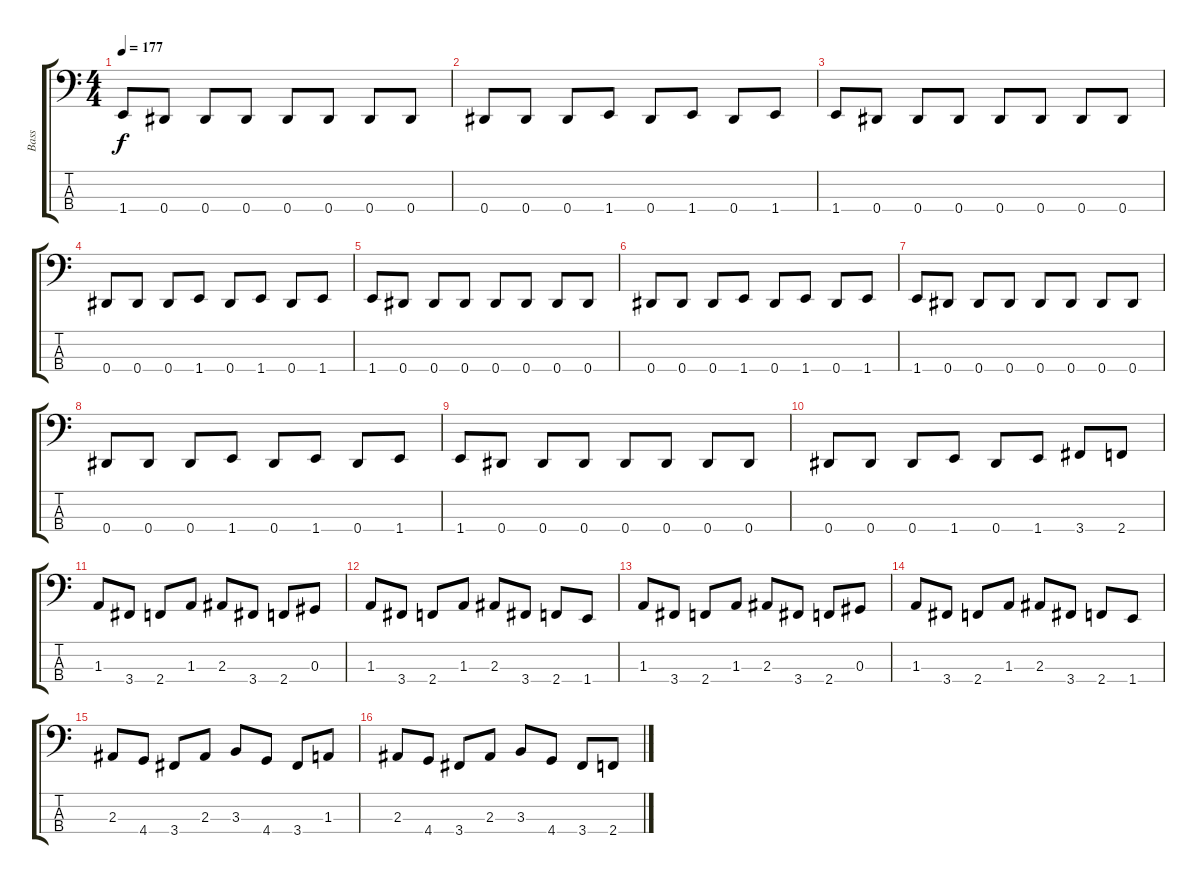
\track ("Bass" "Bass") {instrument electricbassfinger}
\staff {score tabs}
\tuning (Gb2 Db2 Ab1 Eb1) {hide}
\ts (4 4)
\tempo 177
\clef f4
\ks c
1.4.8{dy f} 0.4.8 0.4.8 0.4.8 0.4.8 0.4.8 0.4.8 0.4.8 |
0.4.8 0.4.8 0.4.8 1.4.8 0.4.8 1.4.8 0.4.8 1.4.8 |
1.4.8 0.4.8 0.4.8 0.4.8 0.4.8 0.4.8 0.4.8 0.4.8 |
0.4.8 0.4.8 0.4.8 1.4.8 0.4.8 1.4.8 0.4.8 1.4.8 |
1.4.8 0.4.8 0.4.8 0.4.8 0.4.8 0.4.8 0.4.8 0.4.8 |
0.4.8 0.4.8 0.4.8 1.4.8 0.4.8 1.4.8 0.4.8 1.4.8 |
1.4.8 0.4.8 0.4.8 0.4.8 0.4.8 0.4.8 0.4.8 0.4.8 |
0.4.8 0.4.8 0.4.8 1.4.8 0.4.8 1.4.8 0.4.8 1.4.8 |
1.4.8 0.4.8 0.4.8 0.4.8 0.4.8 0.4.8 0.4.8 0.4.8 |
0.4.8 0.4.8 0.4.8 1.4.8 0.4.8 1.4.8 3.4.8 2.4.8 |
1.3.8 3.4.8 2.4.8 1.3.8 2.3.8 3.4.8 2.4.8 0.3.8 |
1.3.8 3.4.8 2.4.8 1.3.8 2.3.8 3.4.8 2.4.8 1.4.8 |
1.3.8 3.4.8 2.4.8 1.3.8 2.3.8 3.4.8 2.4.8 0.3.8 |
1.3.8 3.4.8 2.4.8 1.3.8 2.3.8 3.4.8 2.4.8 1.4.8 |
2.3.8 4.4.8 3.4.8 2.3.8 3.3.8 4.4.8 3.4.8 1.3.8 |
2.3.8 4.4.8 3.4.8 2.3.8 3.3.8 4.4.8 3.4.8 2.4.8
